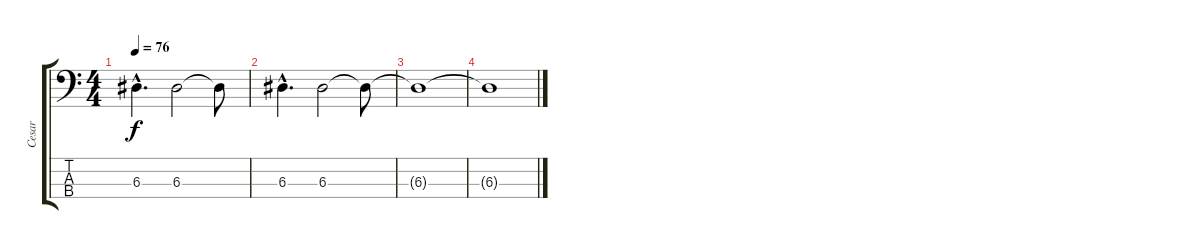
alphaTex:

\track ("Cesar" "Cesar") {instrument electricbassfinger}
\staff {score tabs}
\tuning (G2 D2 A1 E1) {hide}
\ts (4 4)
\tempo 76
\clef f4
\ks c
6.3{hac}.4{d dy f} 6.3.2 6.3{t}.8 |
6.3{hac}.4{d} 6.3.2 6.3{t}.8 |
6.3{t}.1{volume 0} |
6.3{t}.1
